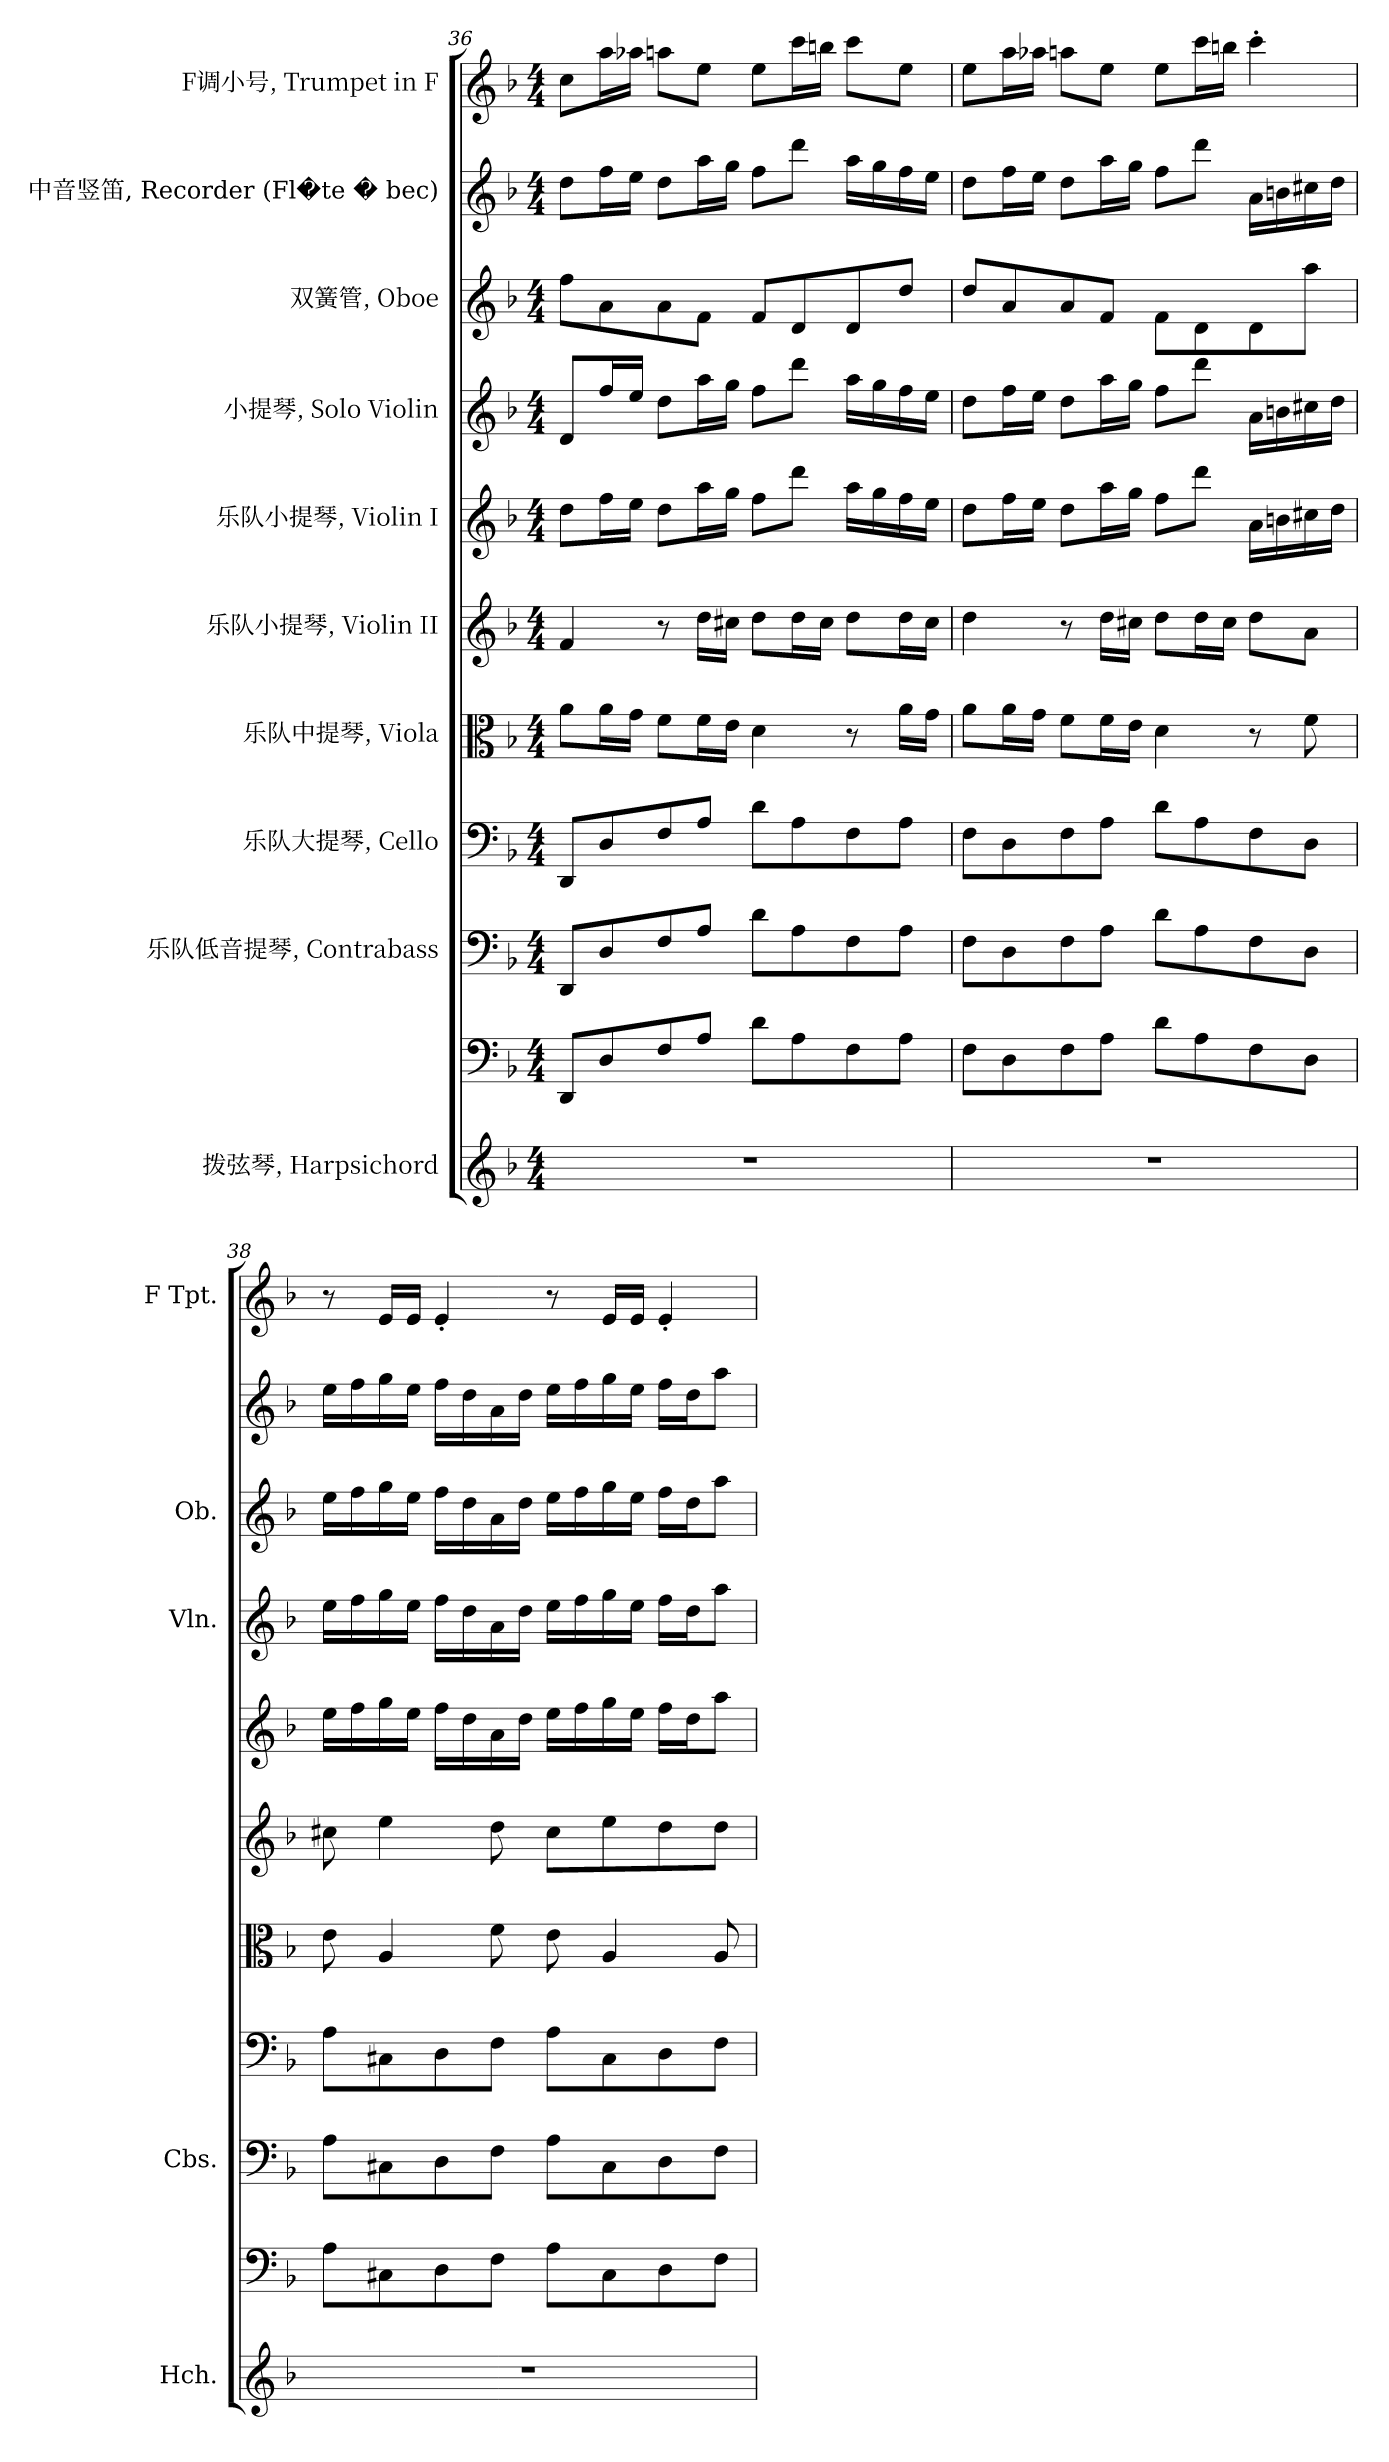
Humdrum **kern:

**kern	**kern	**kern	**kern	**kern	**kern	**kern	**kern	**kern	**kern	**kern
*part10	*part10	*part9	*part8	*part7	*part6	*part5	*part4	*part3	*part2	*part1
*staff11	*staff10	*staff9	*staff8	*staff7	*staff6	*staff5	*staff4	*staff3	*staff2	*staff1
*I"拨弦琴, Harpsichord	*	*I"乐队低音提琴, Contrabass	*I"乐队大提琴, Cello	*I"乐队中提琴, Viola	*I"乐队小提琴, Violin II	*I"乐队小提琴, Violin I	*I"小提琴, Solo Violin	*I"双簧管, Oboe	*I"中音竖笛, Recorder (Fl�te � bec)	*I"F调小号, Trumpet in F
*I'Hch.	*	*I'Cbs.	*	*	*	*	*I'Vln.	*I'Ob.	*	*I'F Tpt.
!!LO:PB:g=z
*clefG2	*clefF4	*clefF4	*clefF4	*clefC3	*clefG2	*clefG2	*clefG2	*clefG2	*clefG2	*clefG2
*	*	*ITrd7c12	*	*	*	*	*	*	*	*ITrd-3c-5
*k[b-]	*k[b-]	*k[b-]	*k[b-]	*k[b-]	*k[b-]	*k[b-]	*k[b-]	*k[b-]	*k[b-]	*k[b-e-]
*M4/4	*M4/4	*M4/4	*M4/4	*M4/4	*M4/4	*M4/4	*M4/4	*M4/4	*M4/4	*M4/4
=36	=36	=36	=36	=36	=36	=36	=36	=36	=36	=36
1r	8DD/L	8DDD/L	8DD/L	8a\L	4f/	8dd\L	8d/L	8ff\L	8dd\L	8ff\L
.	8D/	8DD/	8D/	16a\L	.	16ff\L	16ff/L	8a\	16ff\L	16ddd\L
.	.	.	.	16g\JJ	.	16ee\JJ	16ee/JJ	.	16ee\JJ	16ddd-X\JJ
.	8F/	8FF/	8F/	8f\L	8r	8dd\L	8dd\L	8a\	8dd\L	8dddn\L
.	8A/J	8AA/J	8A/J	16f\L	16dd\LL	16aa\L	16aa\L	8f\J	16aa\L	8aa\J
.	.	.	.	16e\JJ	16cc#X\JJ	16gg\JJ	16gg\JJ	.	16gg\JJ	.
.	8d\L	8D\L	8d\L	4d\	8dd\L	8ff\L	8ff\L	8f/L	8ff\L	8aa\L
.	8A\	8AA\	8A\	.	16dd\L	8ddd\J	8ddd\J	8d/	8ddd\J	16fff\L
.	.	.	.	.	16cc#\JJ	.	.	.	.	16eeen\JJ
.	8F\	8FF\	8F\	8r	8dd\L	16aa\LL	16aa\LL	8d/	16aa\LL	8fff\L
.	.	.	.	.	.	16gg\	16gg\	.	16gg\	.
.	8A\J	8AA\J	8A\J	16a\LL	16dd\L	16ff\	16ff\	8dd/J	16ff\	8aa\J
.	.	.	.	16g\JJ	16cc#\JJ	16ee\JJ	16ee\JJ	.	16ee\JJ	.
=37	=37	=37	=37	=37	=37	=37	=37	=37	=37	=37
1r	8F\L	8FF\L	8F\L	8a\L	4dd\	8dd\L	8dd\L	8dd/L	8dd\L	8aa\L
.	8D\	8DD\	8D\	16a\L	.	16ff\L	16ff\L	8a/	16ff\L	16ddd\L
.	.	.	.	16g\JJ	.	16ee\JJ	16ee\JJ	.	16ee\JJ	16ddd-X\JJ
.	8F\	8FF\	8F\	8f\L	8r	8dd\L	8dd\L	8a/	8dd\L	8dddn\L
.	8A\J	8AA\J	8A\J	16f\L	16dd\LL	16aa\L	16aa\L	8f/J	16aa\L	8aa\J
.	.	.	.	16e\JJ	16cc#X\JJ	16gg\JJ	16gg\JJ	.	16gg\JJ	.
.	8d\L	8D\L	8d\L	4d\	8dd\L	8ff\L	8ff\L	8f\L	8ff\L	8aa\L
.	8A\	8AA\	8A\	.	16dd\L	8ddd\J	8ddd\J	8d\	8ddd\J	16fff\L
.	.	.	.	.	16cc#\JJ	.	.	.	.	16eeen\JJ
.	8F\	8FF\	8F\	8r	8dd\L	16a\LL	16a\LL	8d\	16a\LL	4fff'\
.	.	.	.	.	.	16bn\	16bn\	.	16bn\	.
.	8D\J	8DD\J	8D\J	8f\	8a\J	16cc#X\	16cc#X\	8aa\J	16cc#X\	.
.	.	.	.	.	.	16dd\JJ	16dd\JJ	.	16dd\JJ	.
!!LO:PB:g=z
=38	=38	=38	=38	=38	=38	=38	=38	=38	=38	=38
1r	8A\L	8AA\L	8A\L	8e\	8cc#X\	16ee\LL	16ee\LL	16ee\LL	16ee\LL	8r
.	.	.	.	.	.	16ff\	16ff\	16ff\	16ff\	.
.	8C#X\	8CC#X\	8C#X\	4A/	4ee\	16gg\	16gg\	16gg\	16gg\	16a/LL
.	.	.	.	.	.	16ee\JJ	16ee\JJ	16ee\JJ	16ee\JJ	16a/JJ
.	8D\	8DD\	8D\	.	.	16ff\LL	16ff\LL	16ff\LL	16ff\LL	4a'/
.	.	.	.	.	.	16dd\	16dd\	16dd\	16dd\	.
.	8F\J	8FF\J	8F\J	8f\	8dd\	16a\	16a\	16a\	16a\	.
.	.	.	.	.	.	16dd\JJ	16dd\JJ	16dd\JJ	16dd\JJ	.
.	8A\L	8AA\L	8A\L	8e\	8cc#\L	16ee\LL	16ee\LL	16ee\LL	16ee\LL	8r
.	.	.	.	.	.	16ff\	16ff\	16ff\	16ff\	.
.	8C#\	8CC#\	8C#\	4A/	8ee\	16gg\	16gg\	16gg\	16gg\	16a/LL
.	.	.	.	.	.	16ee\JJ	16ee\JJ	16ee\JJ	16ee\JJ	16a/JJ
.	8D\	8DD\	8D\	.	8dd\	16ff\LL	16ff\LL	16ff\LL	16ff\LL	4a'/
.	.	.	.	.	.	16dd\J	16dd\J	16dd\J	16dd\J	.
.	8F\J	8FF\J	8F\J	8A/	8dd\J	8aa\J	8aa\J	8aa\J	8aa\J	.
=	=	=	=	=	=	=	=	=	=	=
*-	*-	*-	*-	*-	*-	*-	*-	*-	*-	*-
